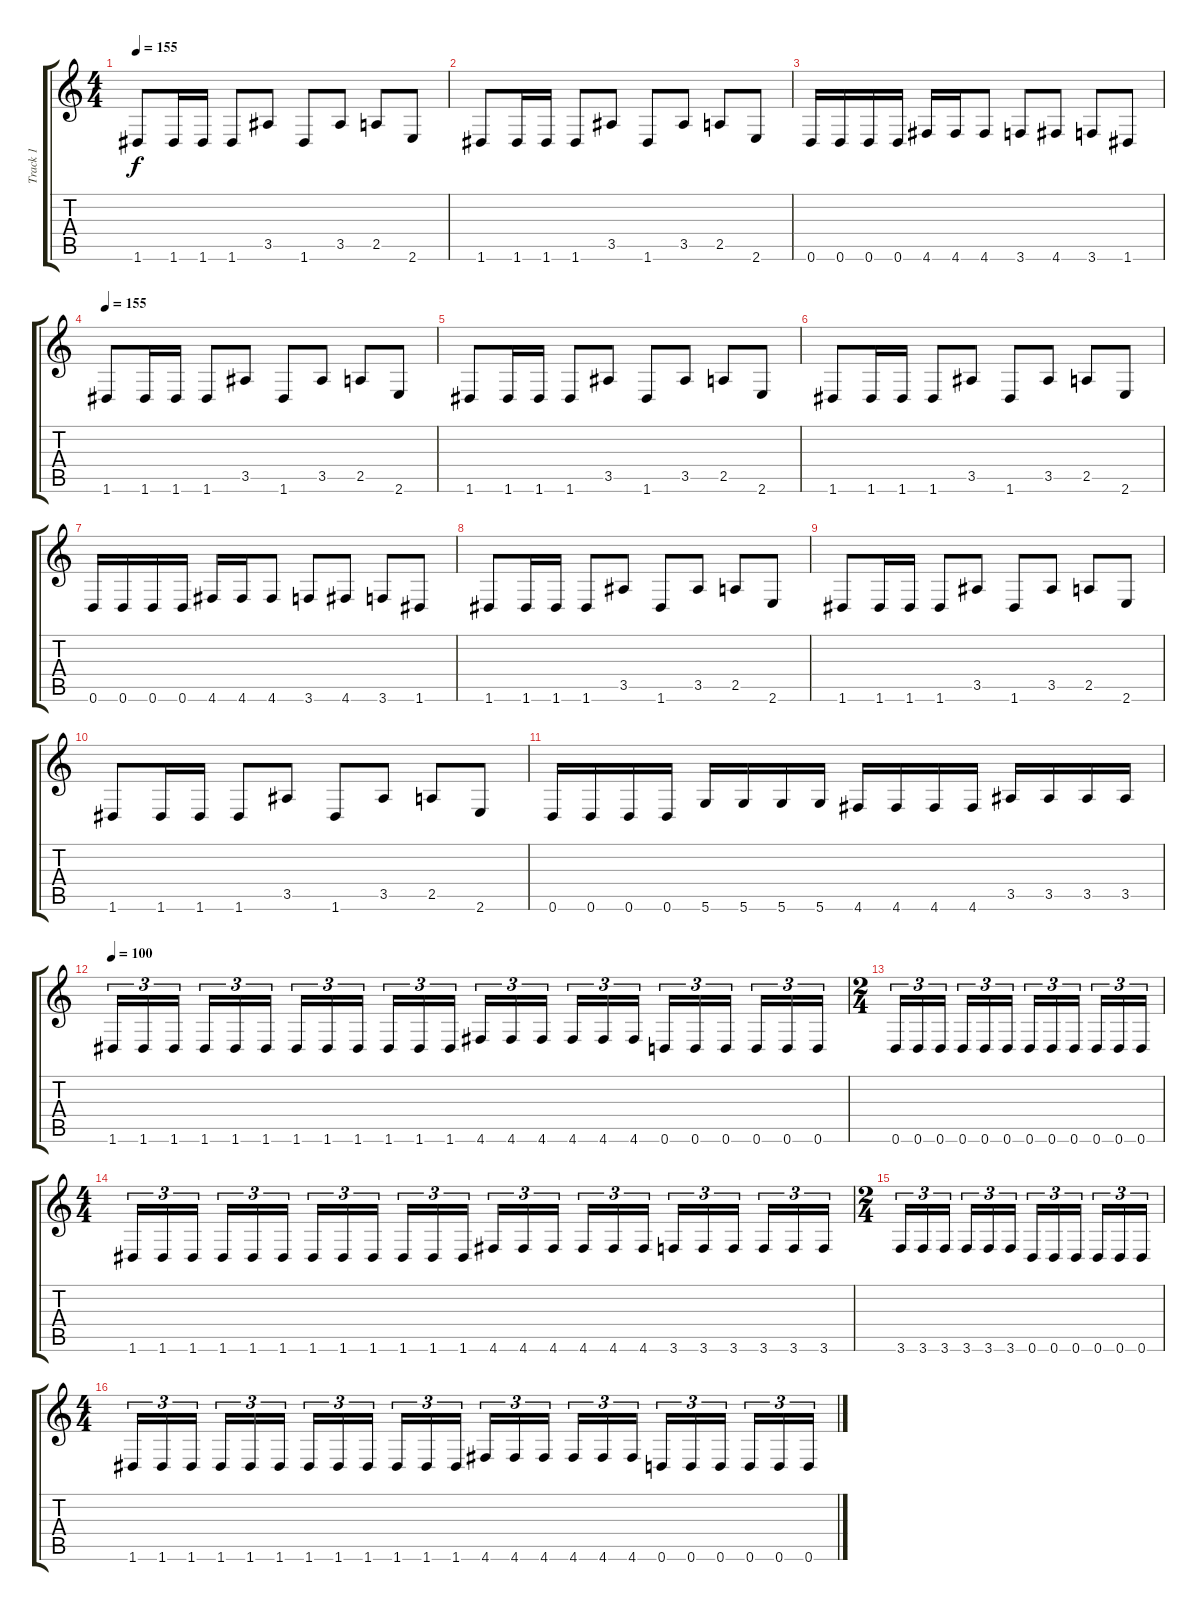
\track ("Track 1" "Track 1") {instrument distortionguitar}
\staff {score tabs}
\tuning (D4 A3 F3 C3 G2 D2) {hide}
\ts (4 4)
\tempo 155
\clef g2
\ks c
1.6.8{dy f} 1.6.16 1.6.16 1.6.8 3.5.8 1.6.8 3.5.8 2.5.8 2.6.8 |
1.6.8 1.6.16 1.6.16 1.6.8 3.5.8 1.6.8 3.5.8 2.5.8 2.6.8 |
0.6.16 0.6.16 0.6.16 0.6.16 4.6.16 4.6.16 4.6.8 3.6.8 4.6.8 3.6.8 1.6.8 |
\tempo 155
1.6.8 1.6.16 1.6.16 1.6.8 3.5.8 1.6.8 3.5.8 2.5.8 2.6.8 |
1.6.8 1.6.16 1.6.16 1.6.8 3.5.8 1.6.8 3.5.8 2.5.8 2.6.8 |
1.6.8 1.6.16 1.6.16 1.6.8 3.5.8 1.6.8 3.5.8 2.5.8 2.6.8 |
0.6.16 0.6.16 0.6.16 0.6.16 4.6.16 4.6.16 4.6.8 3.6.8 4.6.8 3.6.8 1.6.8 |
1.6.8 1.6.16 1.6.16 1.6.8 3.5.8 1.6.8 3.5.8 2.5.8 2.6.8 |
1.6.8 1.6.16 1.6.16 1.6.8 3.5.8 1.6.8 3.5.8 2.5.8 2.6.8 |
1.6.8 1.6.16 1.6.16 1.6.8 3.5.8 1.6.8 3.5.8 2.5.8 2.6.8 |
0.6.16 0.6.16 0.6.16 0.6.16 5.6.16 5.6.16 5.6.16 5.6.16 4.6.16 4.6.16 4.6.16 4.6.16 3.5.16 3.5.16 3.5.16 3.5.16 |
\tempo 100
1.6.16{tu (3 2)} 1.6.16{tu (3 2)} 1.6.16{tu (3 2) beam splitsecondary} 1.6.16{tu (3 2)} 1.6.16{tu (3 2)} 1.6.16{tu (3 2)} 1.6.16{tu (3 2)} 1.6.16{tu (3 2)} 1.6.16{tu (3 2) beam splitsecondary} 1.6.16{tu (3 2)} 1.6.16{tu (3 2)} 1.6.16{tu (3 2)} 4.6.16{tu (3 2)} 4.6.16{tu (3 2)} 4.6.16{tu (3 2) beam splitsecondary} 4.6.16{tu (3 2)} 4.6.16{tu (3 2)} 4.6.16{tu (3 2)} 0.6.16{tu (3 2)} 0.6.16{tu (3 2)} 0.6.16{tu (3 2) beam splitsecondary} 0.6.16{tu (3 2)} 0.6.16{tu (3 2)} 0.6.16{tu (3 2)} |
\ts (2 4)
0.6.16{tu (3 2)} 0.6.16{tu (3 2)} 0.6.16{tu (3 2) beam splitsecondary} 0.6.16{tu (3 2)} 0.6.16{tu (3 2)} 0.6.16{tu (3 2)} 0.6.16{tu (3 2)} 0.6.16{tu (3 2)} 0.6.16{tu (3 2) beam splitsecondary} 0.6.16{tu (3 2)} 0.6.16{tu (3 2)} 0.6.16{tu (3 2)} |
\ts (4 4)
1.6.16{tu (3 2)} 1.6.16{tu (3 2)} 1.6.16{tu (3 2) beam splitsecondary} 1.6.16{tu (3 2)} 1.6.16{tu (3 2)} 1.6.16{tu (3 2)} 1.6.16{tu (3 2)} 1.6.16{tu (3 2)} 1.6.16{tu (3 2) beam splitsecondary} 1.6.16{tu (3 2)} 1.6.16{tu (3 2)} 1.6.16{tu (3 2)} 4.6.16{tu (3 2)} 4.6.16{tu (3 2)} 4.6.16{tu (3 2) beam splitsecondary} 4.6.16{tu (3 2)} 4.6.16{tu (3 2)} 4.6.16{tu (3 2)} 3.6.16{tu (3 2)} 3.6.16{tu (3 2)} 3.6.16{tu (3 2) beam splitsecondary} 3.6.16{tu (3 2)} 3.6.16{tu (3 2)} 3.6.16{tu (3 2)} |
\ts (2 4)
3.6.16{tu (3 2)} 3.6.16{tu (3 2)} 3.6.16{tu (3 2) beam splitsecondary} 3.6.16{tu (3 2)} 3.6.16{tu (3 2)} 3.6.16{tu (3 2)} 0.6.16{tu (3 2)} 0.6.16{tu (3 2)} 0.6.16{tu (3 2) beam splitsecondary} 0.6.16{tu (3 2)} 0.6.16{tu (3 2)} 0.6.16{tu (3 2)} |
\ts (4 4)
1.6.16{tu (3 2)} 1.6.16{tu (3 2)} 1.6.16{tu (3 2) beam splitsecondary} 1.6.16{tu (3 2)} 1.6.16{tu (3 2)} 1.6.16{tu (3 2)} 1.6.16{tu (3 2)} 1.6.16{tu (3 2)} 1.6.16{tu (3 2) beam splitsecondary} 1.6.16{tu (3 2)} 1.6.16{tu (3 2)} 1.6.16{tu (3 2)} 4.6.16{tu (3 2)} 4.6.16{tu (3 2)} 4.6.16{tu (3 2) beam splitsecondary} 4.6.16{tu (3 2)} 4.6.16{tu (3 2)} 4.6.16{tu (3 2)} 0.6.16{tu (3 2)} 0.6.16{tu (3 2)} 0.6.16{tu (3 2) beam splitsecondary} 0.6.16{tu (3 2)} 0.6.16{tu (3 2)} 0.6.16{tu (3 2)}
